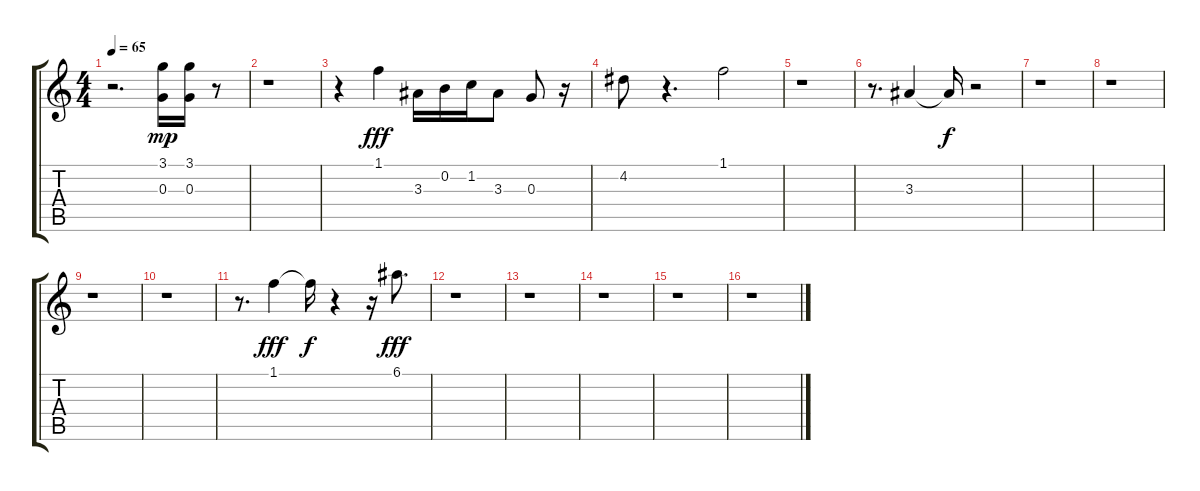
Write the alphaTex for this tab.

\track "" {instrument guitarharmonics}
\staff {score tabs}
\tuning (E4 B3 G3 D3 A2 E2) {hide}
\ts (4 4)
\tempo 65
\clef g2
\ks c
r.2{d dy f} (3.1 0.3).16{dy mp} (3.1 0.3).16 r.8 |
r.1 |
r.4 1.1.4{dy fff} 3.3.16 0.2.16 1.2.16 3.3.8 0.3.8 r.16 |
4.2.8 r.4{d} 1.1.2 |
r.1 |
r.8{d} 3.3.4 3.3{t}.16{dy f} r.2 |
r.1 |
r.1 |
r.1 |
r.1 |
r.8{d} 1.1.4{dy fff} 1.1{t}.16{dy f} r.4 r.16 6.1.8{d dy fff} |
r.1 |
r.1 |
r.1 |
r.1 |
r.1
